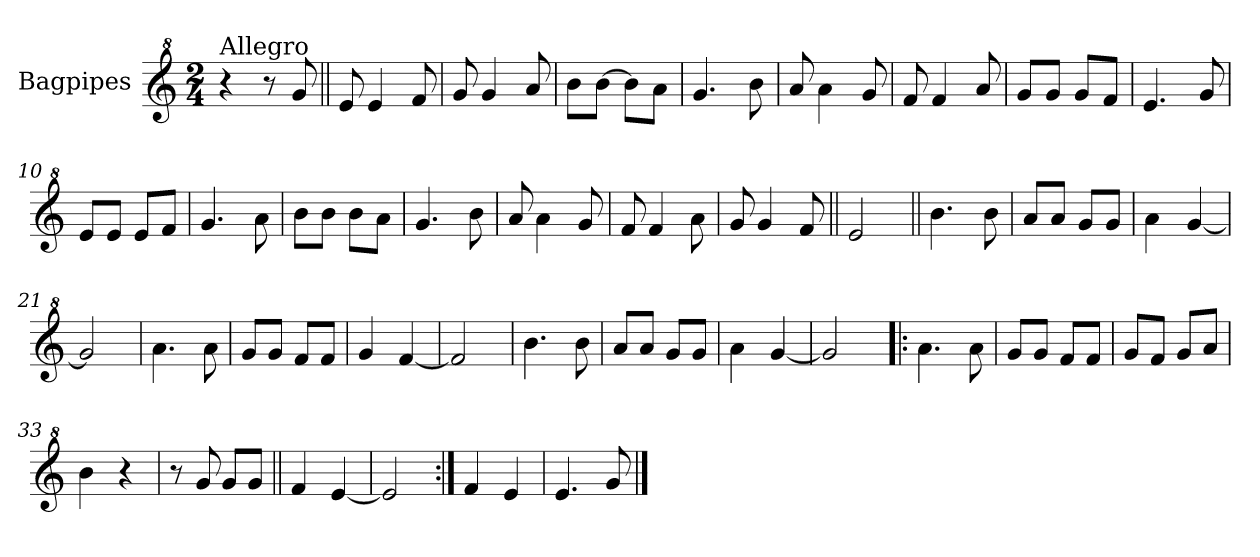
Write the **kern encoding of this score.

**kern
*part1
*staff1
*I"Bagpipes
*I'Bag
*clefG^2
*k[]
*C:
*M2/4
=1
!LO:TX:a:t=Allegro
4r
8r
8gg/
=2||
8ee/
4ee/
8ff/
=3
8gg/
4gg/
8aa/
=4
8bb\L
[8bb\J
8bb\L]
8aa\J
=5
4.gg/
8bb\
=6
8aa/
4aa\
8gg/
=7
8ff/
4ff/
8aa/
=8
8gg/L
8gg/J
8gg/L
8ff/J
=9
4.ee/
8gg/
=10
8ee/L
8ee/J
8ee/L
8ff/J
=11
4.gg/
8aa\
!!LO:LB:g=z
=12
8bb\L
8bb\J
8bb\L
8aa\J
=13
4.gg/
8bb\
=14
8aa/
4aa\
8gg/
=15
8ff/
4ff/
8aa\
=16
8gg/
4gg/
8ff/
=17||
2ee/
=18||
4.bb\
8bb\
=19
8aa/L
8aa/J
8gg/L
8gg/J
=20
4aa\
[4gg/
=21
2gg/]
=22
4.aa\
8aa\
=23
8gg/L
8gg/J
8ff/L
8ff/J
=24
4gg/
[4ff/
=25
2ff/]
!!LO:LB:g=z
=26
4.bb\
8bb\
=27
8aa/L
8aa/J
8gg/L
8gg/J
=28
4aa\
[4gg/
=29
2gg/]
=30!|:
4.aa\
8aa\
=31
8gg/L
8gg/J
8ff/L
8ff/J
=32
8gg/L
8ff/J
8gg/L
8aa/J
=33
4bb\
4r
=34
8r
8gg/
8gg/L
8gg/J
=35||
4ff/
[4ee/
=36
2ee/]
=37:|!
4ff/
4ee/
=38
4.ee/
8gg/
==
*-
